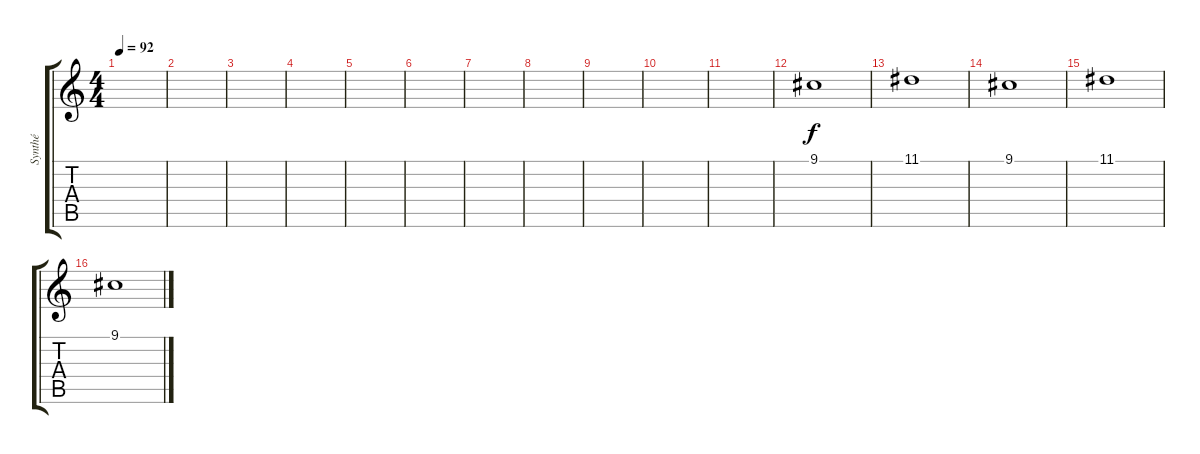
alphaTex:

\track ("Synthé" "Synthé") {instrument synthstrings2}
\staff {score tabs}
\tuning (E4 B3 G3 D3 A2 E2) {hide}
\ts (4 4)
\tempo 92
\clef g2
\ks c
|
|
|
|
|
|
|
|
|
|
|
9.1.1 |
11.1.1 |
9.1.1 |
11.1.1 |
9.1.1
